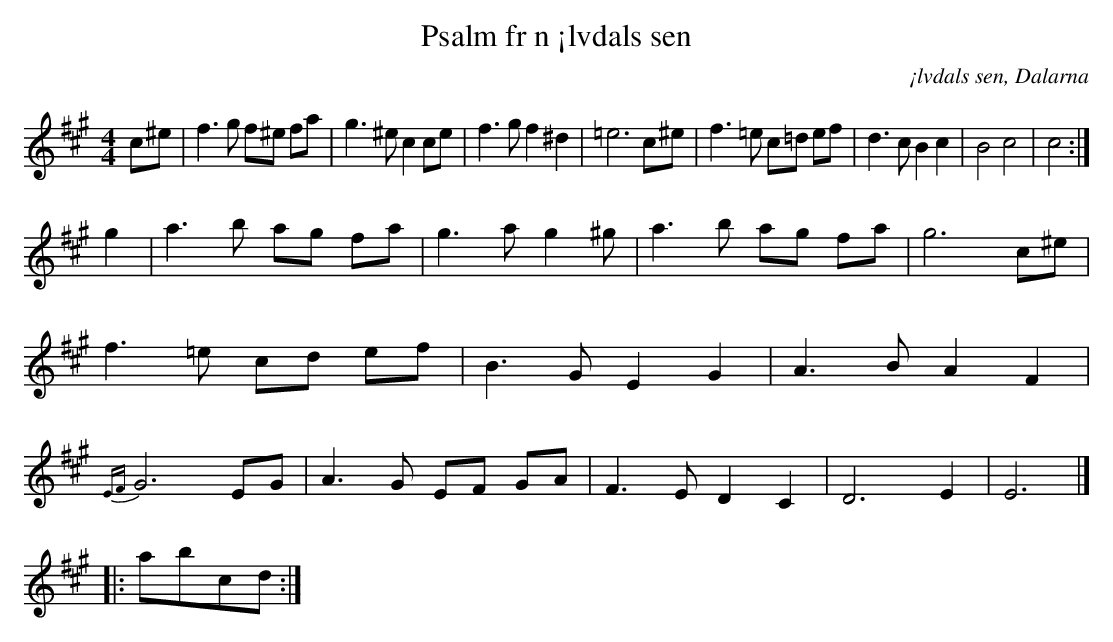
X:1
T:Psalm fr n ¡lvdals sen
O:¡lvdals sen, Dalarna
M:4/4
L:1/8
K:A
c^e | f3 g f^e fa | g3 ^e c2 ce | f3 g f2 ^d2 | =e6 c^e | f3=e c=d ef | d3c B2 c2 | B4c4 | c4 :|]
g2 | a3b ag fa | g3ag2^g | a3b ag fa | g6 c^e | f3=e cd ef| B3G E2G2| A3BA2 F2| {EF}G6EG| A3G EF GA | F3ED2C2 | D6E2 | E6 |]
|: abcd :|
